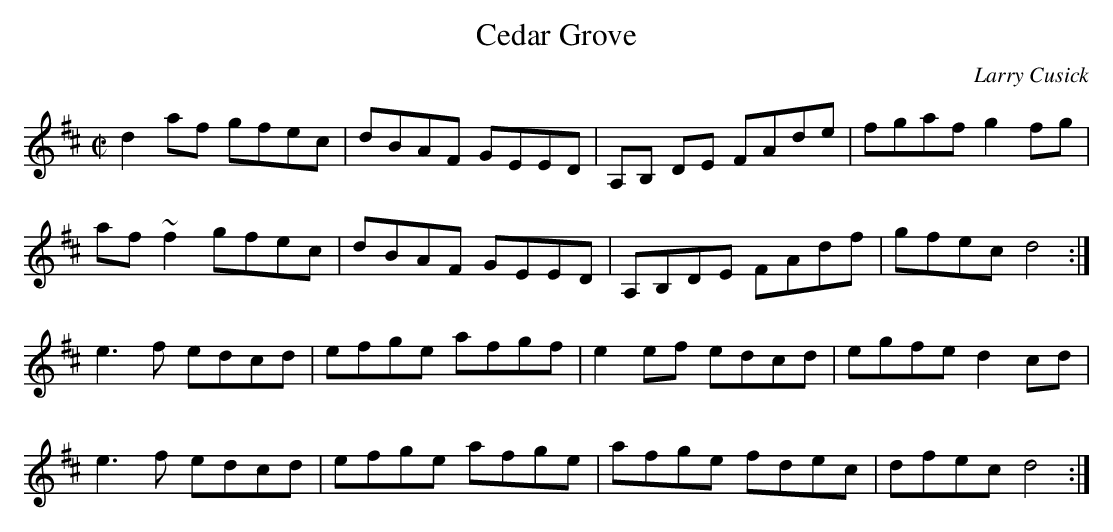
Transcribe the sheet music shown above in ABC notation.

X:1
T: Cedar Grove
C: Larry Cusick
M: C|
K: D
d2 af gfec | dBAF GEED | A,B, DE FAde | fgaf g2fg |
af~f2 gfec |  dBAF GEED | A,B,DE FAdf | gfec d4 :|
e3f edcd | efge afgf | e2ef edcd | egfe d2cd |
e3f edcd | efge afge | afge fdec | dfec d4 :|
